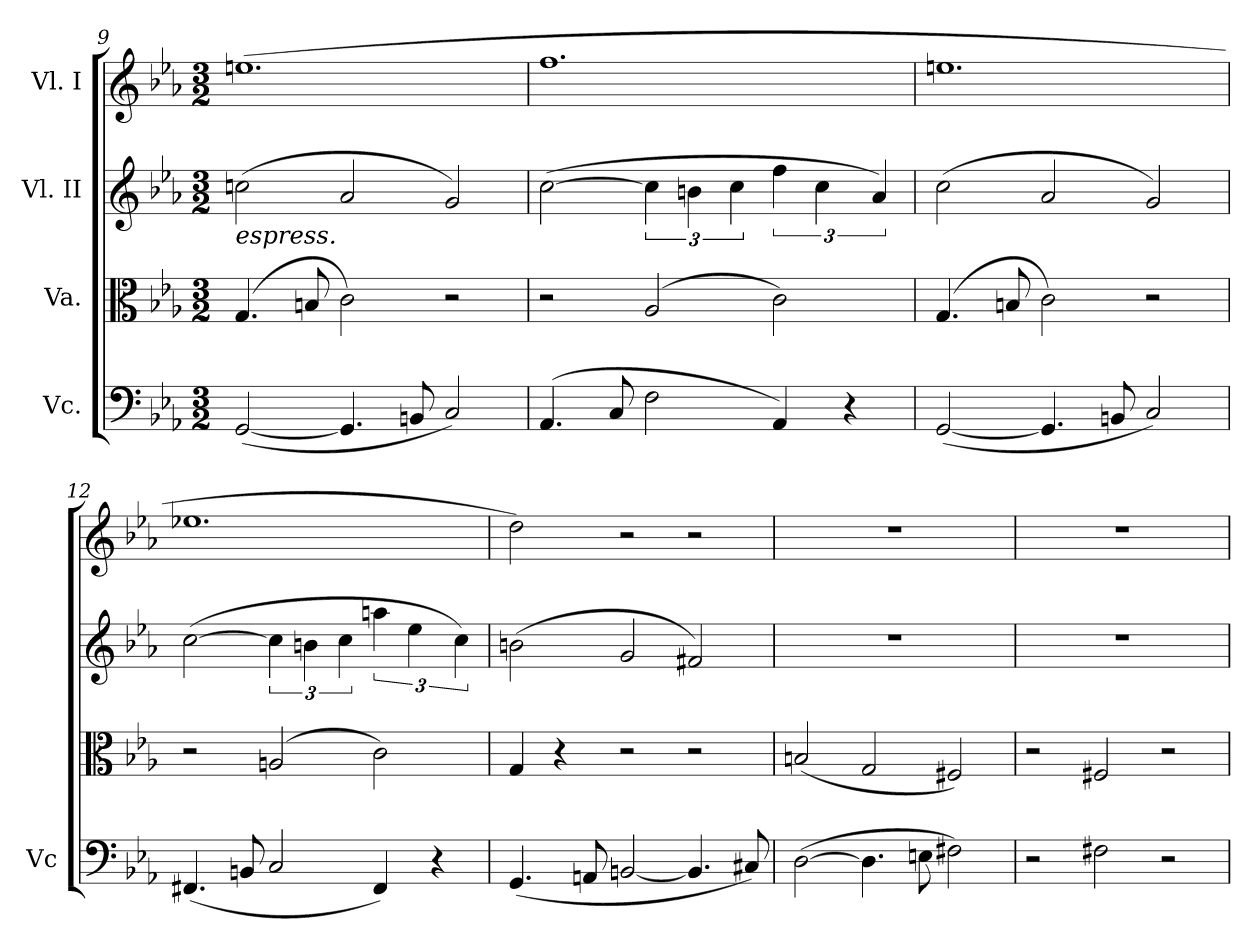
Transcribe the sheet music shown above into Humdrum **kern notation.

**kern	**dynam	**kern	**dynam	**kern	**dynam	**kern
*part4	*part4	*part3	*part3	*part2	*part2	*part1
*staff4	*staff4	*staff3	*staff3	*staff2	*staff2	*staff1
*I"Vc.	*	*I"Va.	*	*I"Vl. II	*	*I"Vl. I
*I'Vc	*	*	*	*	*	*
!!LO:LB:g=z
*clefF4	*	*clefC3	*	*clefG2	*	*clefG2
*k[b-e-a-]	*	*k[b-e-a-]	*	*k[b-e-a-]	*	*k[b-e-a-]
*c:	*	*c:	*	*c:	*	*c:
*M3/2	*	*M3/2	*	*M3/2	*	*M3/2
=9	=9	=9	=9	=9	=9	=9
!	!	!	!	!LO:TX:b:i:t=espress.	!	!
(<[2GG/	.	(>4.G/	.	(>2ccn\	.	(>1.een
.	.	8Bn/	.	.	.	.
4.GG/]	.	2c\)	.	2a-/	.	.
8BBn/	.	.	.	.	.	.
2C/)	.	2r	.	2g/)	.	.
=10	=10	=10	=10	=10	=10	=10
(>4.AA-/	.	2r	.	(>[2cc\	.	1.ff
8C/	.	.	.	.	.	.
2F\	.	(>2A-/	.	6cc\]	.	.
.	.	.	.	6bn\	.	.
.	.	.	.	6cc\	.	.
4AA-/)	.	2c\)	.	6ff\	.	.
.	.	.	.	6cc\	.	.
4r	.	.	.	.	.	.
.	.	.	.	6a-/)	.	.
=11	=11	=11	=11	=11	=11	=11
(<[2GG/	.	(>4.G/	.	(>2cc\	.	1.een
.	.	8Bn/	.	.	.	.
4.GG/]	.	2c\)	.	2a-/	.	.
8BBn/	.	.	.	.	.	.
2C/)	.	2r	.	2g/)	.	.
=12	=12	=12	=12	=12	=12	=12
(<4.FF#X/	.	2r	.	(>[2cc\	.	1.ee-X
8BBn/	.	.	.	.	.	.
2C/	.	(>2An/	.	6cc\]	.	.
.	.	.	.	6bn\	.	.
.	.	.	.	6cc\	.	.
4FF#/)	.	2c\)	.	6aan\	.	.
.	.	.	.	6ee-\	.	.
4r	.	.	.	.	.	.
.	.	.	.	6cc\)	.	.
=13	=13	=13	=13	=13	=13	=13
(<4.GG/	.	4G/	.	(>2bn\	.	2dd\)
.	.	4r	.	.	.	.
8AAn/	.	.	.	.	.	.
!	!LO:DY:b	!	!	!	!LO:DY:b	!
[2BBn/	dim.	2r	.	2g/	dim.	2r
4.BB/]	.	2r	.	2f#X/)	.	2r
8C#X/)	.	.	.	.	.	.
=14	=14	=14	=14	=14	=14	=14
!	!	!	!LO:DY:b	!	!	!
(>[2D\	.	(<2Bn/	dim.	1.r	.	1.r
4.D\]	.	2G/	.	.	.	.
8En\	.	.	.	.	.	.
2F#X\)	.	2F#X/)	.	.	.	.
=15	=15	=15	=15	=15	=15	=15
2r	.	2r	.	1.r	.	1.r
2F#X\	.	2F#X/	.	.	.	.
2r	.	2r	.	.	.	.
=	=	=	=	=	=	=
*-	*-	*-	*-	*-	*-	*-
